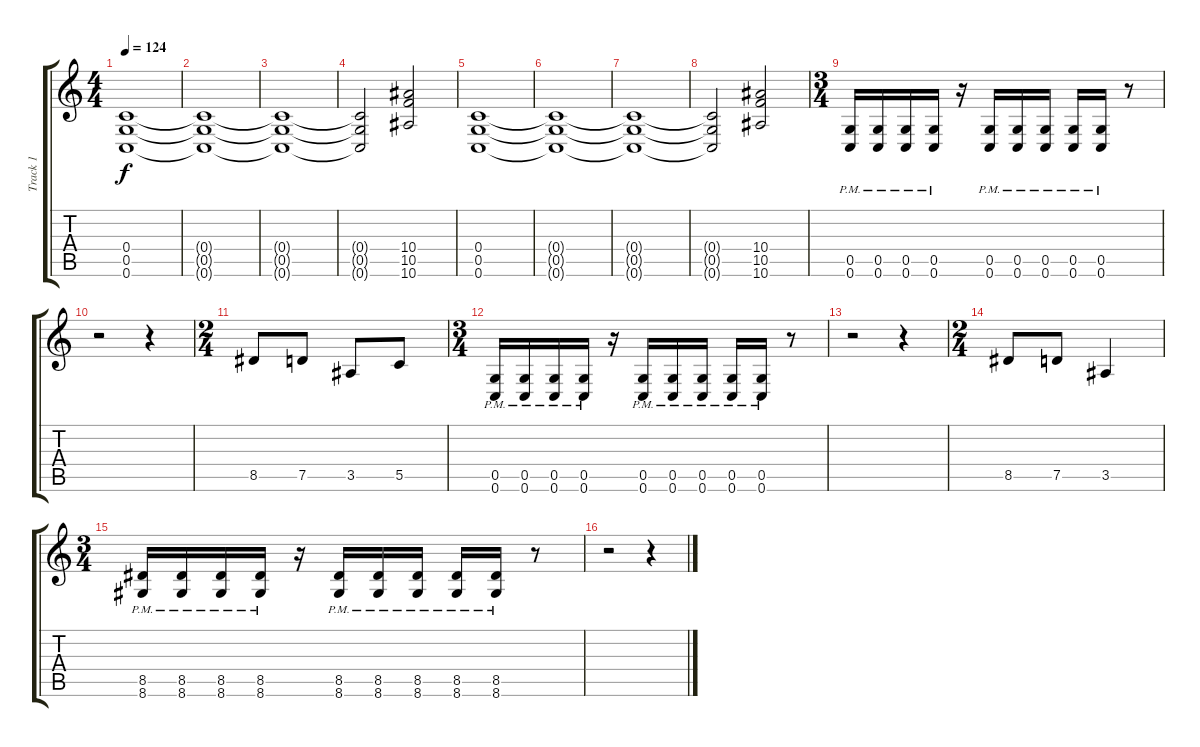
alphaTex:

\track ("Track 1" "Track 1") {instrument distortionguitar}
\staff {score tabs}
\tuning (D4 A3 F3 C3 G2 C2) {hide}
\ts (4 4)
\tempo 124
\clef g2
\ks c
(0.4 0.5 0.6).1{dy f instrument distortionguitar} |
(0.4{t} 0.5{t} 0.6{t}).1 |
(0.4{t} 0.5{t} 0.6{t}).1 |
(0.4{t} 0.5{t} 0.6{t}).2 (10.4 10.5 10.6).2 |
(0.4 0.5 0.6).1 |
(0.4{t} 0.5{t} 0.6{t}).1 |
(0.4{t} 0.5{t} 0.6{t}).1 |
(0.4{t} 0.5{t} 0.6{t}).2 (10.4 10.5 10.6).2 |
\ts (3 4)
(0.5{pm} 0.6{pm}).16 (0.5{pm} 0.6{pm}).16 (0.5{pm} 0.6{pm}).16 (0.5{pm} 0.6{pm}).16 r.16 (0.5{pm} 0.6{pm}).16 (0.5{pm} 0.6{pm}).16 (0.5{pm} 0.6{pm}).16 (0.5{pm} 0.6{pm}).16 (0.5{pm} 0.6{pm}).16 r.8 |
r.2 r.4 |
\ts (2 4)
8.5.8 7.5.8 3.5.8 5.5.8 |
\ts (3 4)
(0.5{pm} 0.6{pm}).16 (0.5{pm} 0.6{pm}).16 (0.5{pm} 0.6{pm}).16 (0.5{pm} 0.6{pm}).16 r.16 (0.5{pm} 0.6{pm}).16 (0.5{pm} 0.6{pm}).16 (0.5{pm} 0.6{pm}).16 (0.5{pm} 0.6{pm}).16 (0.5{pm} 0.6{pm}).16 r.8 |
r.2 r.4 |
\ts (2 4)
8.5.8 7.5.8 3.5.4 |
\ts (3 4)
(8.5{pm} 8.6{pm}).16 (8.5{pm} 8.6{pm}).16 (8.5{pm} 8.6{pm}).16 (8.5{pm} 8.6{pm}).16 r.16 (8.5{pm} 8.6{pm}).16 (8.5{pm} 8.6{pm}).16 (8.5{pm} 8.6{pm}).16 (8.5{pm} 8.6{pm}).16 (8.5{pm} 8.6{pm}).16 r.8 |
r.2 r.4
